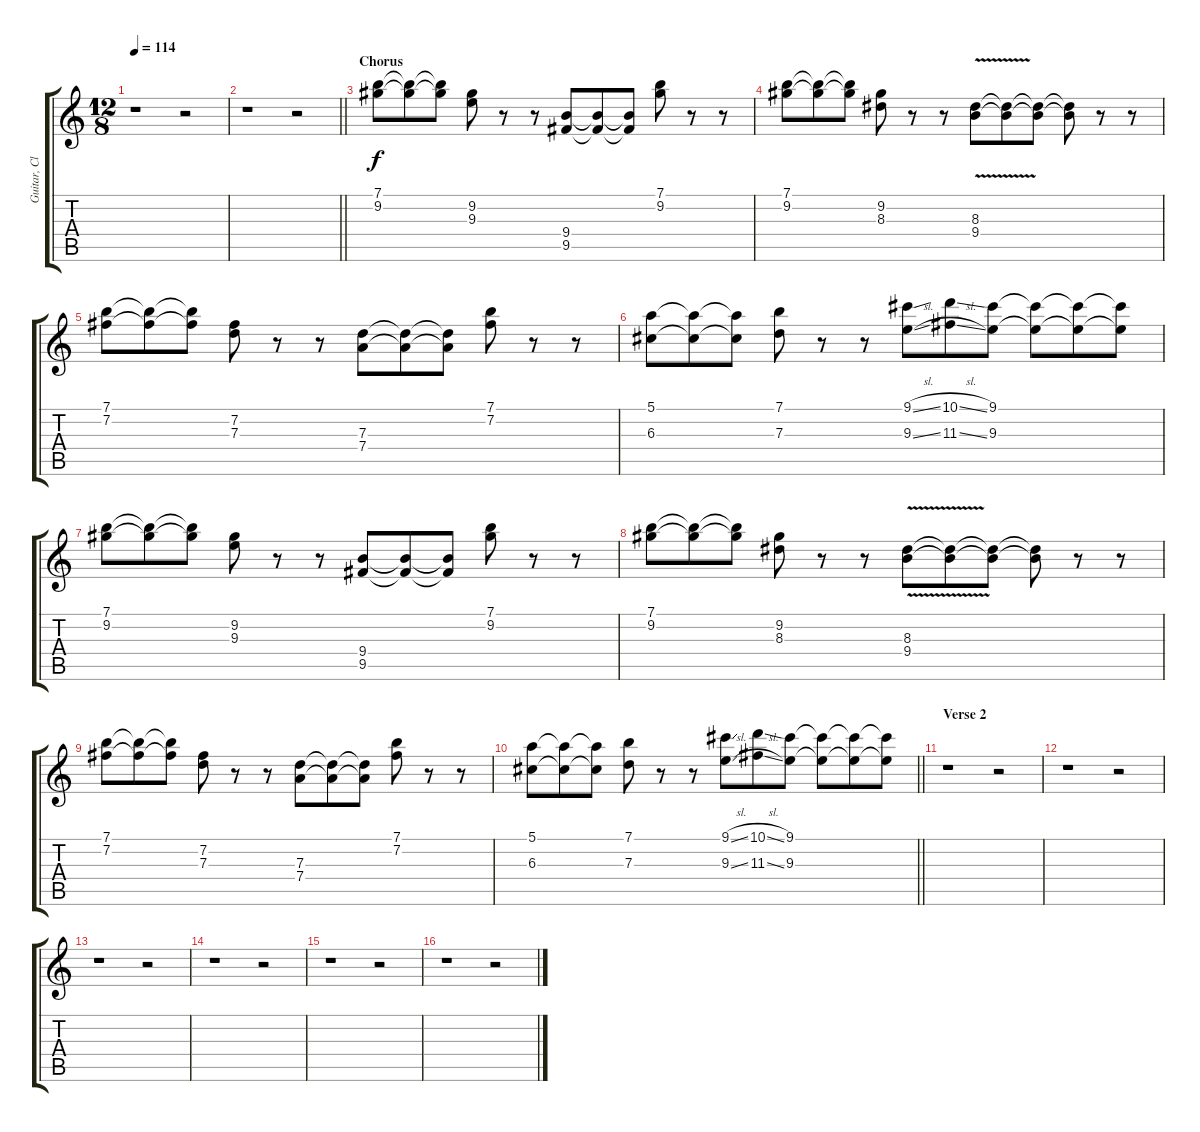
\track ("Guitar, Clean 2" "Guitar, Cl") {instrument electricguitarclean}
\staff {score tabs}
\tuning (E4 B3 G3 D3 A2 E2) {hide}
\ts (12 8)
\tempo 114
\clef g2
\ks c
r.1{dy f} r.2 |
\barLineRight lightlight
r.1 r.2 |
\section ("" "Chorus")
(7.1 9.2).8 (7.1{t} 9.2{t}).8 (7.1{t} 9.2{t}).8 (9.2 9.3).8 r.8 r.8 (9.4 9.5).8 (9.4{t} 9.5{t}).8 (9.4{t} 9.5{t}).8 (7.1 9.2).8 r.8 r.8 |
(7.1 9.2).8 (7.1{t} 9.2{t}).8 (7.1{t} 9.2{t}).8 (9.2 8.3).8 r.8 r.8 (8.3{v} 9.4{v}).8 (8.3{t} 9.4{t}).8 (8.3{t} 9.4{t}).8 (8.3{t} 9.4{t}).8 r.8 r.8 |
(7.1 7.2).8 (7.1{t} 7.2{t}).8 (7.1{t} 7.2{t}).8 (7.2 7.3).8 r.8 r.8 (7.3 7.4).8 (7.3{t} 7.4{t}).8 (7.3{t} 7.4{t}).8 (7.1 7.2).8 r.8 r.8 |
(5.1 6.3).8 (5.1{t} 6.3{t}).8 (5.1{t} 6.3{t}).8 (7.1 7.3).8 r.8 r.8 (9.1{sl} 9.3{sl}).8 (10.1{sl} 11.3{sl}).8 (9.1 9.3).8 (9.1{t} 9.3{t}).8 (9.1{t} 9.3{t}).8 (9.1{t} 9.3{t}).8 |
(7.1 9.2).8 (7.1{t} 9.2{t}).8 (7.1{t} 9.2{t}).8 (9.2 9.3).8 r.8 r.8 (9.4 9.5).8 (9.4{t} 9.5{t}).8 (9.4{t} 9.5{t}).8 (7.1 9.2).8 r.8 r.8 |
(7.1 9.2).8 (7.1{t} 9.2{t}).8 (7.1{t} 9.2{t}).8 (9.2 8.3).8 r.8 r.8 (8.3{v} 9.4{v}).8 (8.3{t} 9.4{t}).8 (8.3{t} 9.4{t}).8 (8.3{t} 9.4{t}).8 r.8 r.8 |
(7.1 7.2).8 (7.1{t} 7.2{t}).8 (7.1{t} 7.2{t}).8 (7.2 7.3).8 r.8 r.8 (7.3 7.4).8 (7.3{t} 7.4{t}).8 (7.3{t} 7.4{t}).8 (7.1 7.2).8 r.8 r.8 |
\barLineRight lightlight
(5.1 6.3).8 (5.1{t} 6.3{t}).8 (5.1{t} 6.3{t}).8 (7.1 7.3).8 r.8 r.8 (9.1{sl} 9.3{sl}).8 (10.1{sl} 11.3{sl}).8 (9.1 9.3).8 (9.1{t} 9.3{t}).8 (9.1{t} 9.3{t}).8 (9.1{t} 9.3{t}).8 |
\section ("" "Verse 2")
r.1 r.2 |
r.1 r.2 |
r.1 r.2 |
r.1 r.2 |
r.1 r.2 |
r.1 r.2
